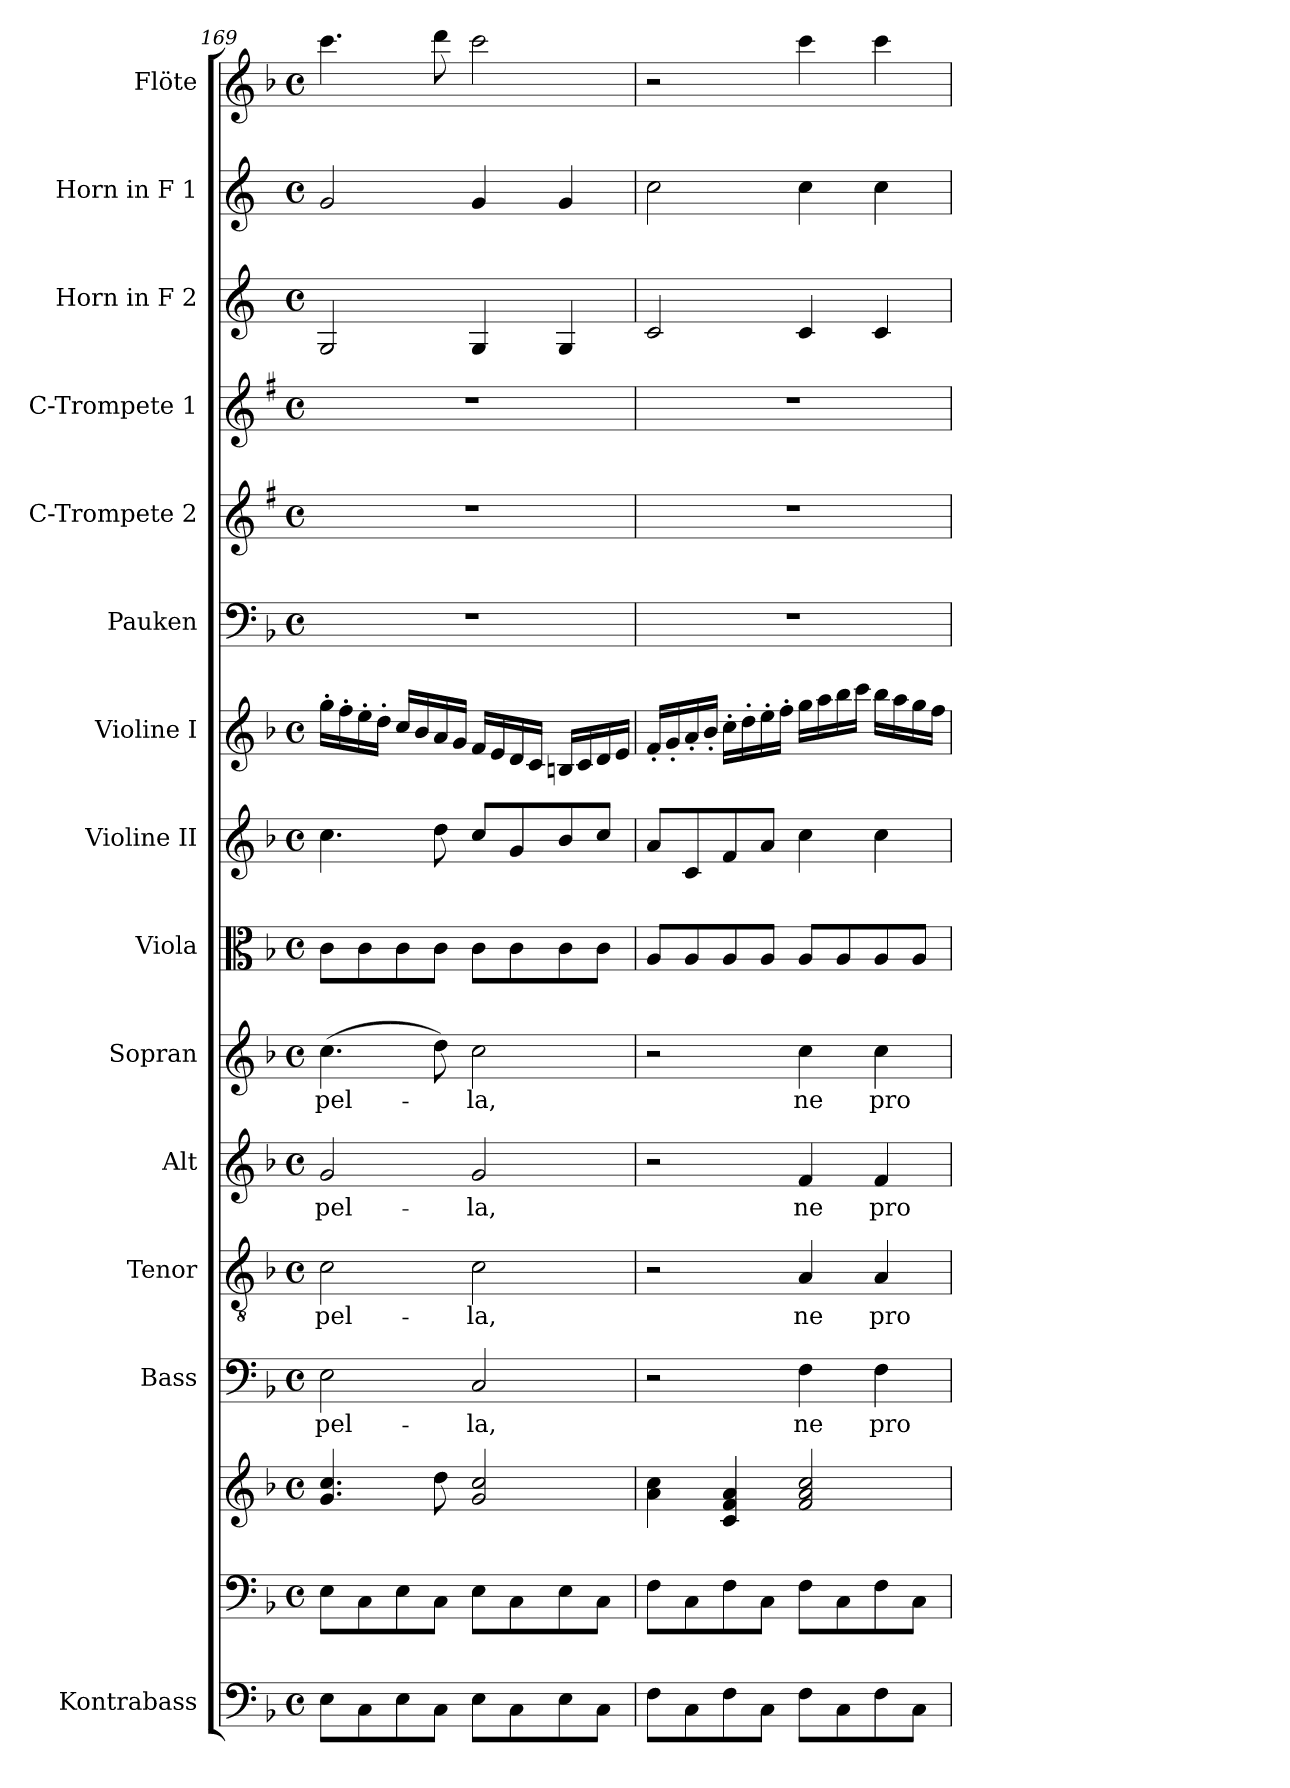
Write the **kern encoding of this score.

**kern	**kern	**kern	**kern	**text	**kern	**text	**kern	**text	**kern	**text	**kern	**kern	**kern	**kern	**kern	**kern	**kern	**kern	**kern
*part15	*part14	*part14	*part13	*part13	*part12	*part12	*part11	*part11	*part10	*part10	*part9	*part8	*part7	*part6	*part5	*part4	*part3	*part2	*part1
*staff16	*staff15	*staff14	*staff13	*staff13	*staff12	*staff12	*staff11	*staff11	*staff10	*staff10	*staff9	*staff8	*staff7	*staff6	*staff5	*staff4	*staff3	*staff2	*staff1
*I"Kontrabass	*	*	*I"Bass	*	*I"Tenor	*	*I"Alt	*	*I"Sopran	*	*I"Viola	*I"Violine II	*I"Violine I	*I"Pauken	*I"C-Trompete 2	*I"C-Trompete 1	*I"Horn in F 2	*I"Horn in F 1	*I"Flöte
*I'Kb.	*	*	*I'B.	*	*I'T.	*	*I'A.	*	*I'S.	*	*I'Vla.	*I'Vl. II	*I'Vl. I	*I'Pk.	*I'C Trp. 2	*I'C Trp. 1	*	*	*I'Fl.
*clefF4	*clefF4	*clefG2	*clefF4	*	*clefGv2	*	*clefG2	*	*clefG2	*	*clefC3	*clefG2	*clefG2	*clefF4	*clefG2	*clefG2	*clefG2	*clefG2	*clefG2
*ITrd7c12	*	*	*	*	*	*	*	*	*	*	*	*	*	*	*ITrd1c2	*ITrd1c2	*ITrd4c7	*ITrd4c7	*
*k[b-]	*k[b-]	*k[b-]	*k[b-]	*	*k[b-]	*	*k[b-]	*	*k[b-]	*	*k[b-]	*k[b-]	*k[b-]	*k[b-]	*k[b-]	*k[b-]	*k[b-]	*k[b-]	*k[b-]
*F:	*F:	*F:	*F:	*	*F:	*	*F:	*	*F:	*	*F:	*F:	*F:	*F:	*F:	*F:	*F:	*F:	*F:
*M4/4	*M4/4	*M4/4	*M4/4	*	*M4/4	*	*M4/4	*	*M4/4	*	*M4/4	*M4/4	*M4/4	*M4/4	*M4/4	*M4/4	*M4/4	*M4/4	*M4/4
*met(c)	*met(c)	*met(c)	*met(c)	*	*met(c)	*	*met(c)	*	*met(c)	*	*met(c)	*met(c)	*met(c)	*met(c)	*met(c)	*met(c)	*met(c)	*met(c)	*met(c)
=169	=169	=169	=169	=169	=169	=169	=169	=169	=169	=169	=169	=169	=169	=169	=169	=169	=169	=169	=169
!	!	!	!	!LO:LY:b	!	!LO:LY:b	!	!LO:LY:b	!	!LO:LY:b	!	!	!	!	!	!	!	!	!
8EE\L	8E\L	4.g/ 4.cc/	2E\	-pel-	2c\	-pel-	2g/	-pel-	(>4.cc\	-pel-	8c\L	4.cc\	16gg'>\LL	1r	1r	1r	2C/	2c/	4.ccc\
.	.	.	.	.	.	.	.	.	.	.	.	.	16ff'>\	.	.	.	.	.	.
8CC\	8C\	.	.	.	.	.	.	.	.	.	8c\	.	16ee'>\	.	.	.	.	.	.
.	.	.	.	.	.	.	.	.	.	.	.	.	16dd'>\JJ	.	.	.	.	.	.
8EE\	8E\	.	.	.	.	.	.	.	.	.	8c\	.	16cc/LL	.	.	.	.	.	.
.	.	.	.	.	.	.	.	.	.	.	.	.	16b-/	.	.	.	.	.	.
8CC\J	8C\J	8dd\	.	.	.	.	.	.	8dd\)	.	8c\J	8dd\	16a/	.	.	.	.	.	8ddd\
.	.	.	.	.	.	.	.	.	.	.	.	.	16g/JJ	.	.	.	.	.	.
!	!	!	!	!LO:LY:b	!	!LO:LY:b	!	!LO:LY:b	!	!LO:LY:b	!	!	!	!	!	!	!	!	!
8EE\L	8E\L	2g/ 2cc/	2C/	-la,	2c\	-la,	2g/	-la,	2cc\	-la,	8c\L	8cc/L	16f/LL	.	.	.	4C/	4c/	2ccc\
.	.	.	.	.	.	.	.	.	.	.	.	.	16e/	.	.	.	.	.	.
8CC\	8C\	.	.	.	.	.	.	.	.	.	8c\	8g/	16d/	.	.	.	.	.	.
.	.	.	.	.	.	.	.	.	.	.	.	.	16c/JJ	.	.	.	.	.	.
8EE\	8E\	.	.	.	.	.	.	.	.	.	8c\	8b-/	16Bn/LL	.	.	.	4C/	4c/	.
.	.	.	.	.	.	.	.	.	.	.	.	.	16c/	.	.	.	.	.	.
8CC\J	8C\J	.	.	.	.	.	.	.	.	.	8c\J	8cc/J	16d/	.	.	.	.	.	.
.	.	.	.	.	.	.	.	.	.	.	.	.	16e/JJ	.	.	.	.	.	.
=170	=170	=170	=170	=170	=170	=170	=170	=170	=170	=170	=170	=170	=170	=170	=170	=170	=170	=170	=170
8FF\L	8F\L	4a\ 4cc\	2r	.	2r	.	2r	.	2r	.	8A/L	8a/L	16f'</LL	1r	1r	1r	2F/	2f\	2r
.	.	.	.	.	.	.	.	.	.	.	.	.	16g'</	.	.	.	.	.	.
8CC\	8C\	.	.	.	.	.	.	.	.	.	8A/	8c/	16a'</	.	.	.	.	.	.
.	.	.	.	.	.	.	.	.	.	.	.	.	16b-'</JJ	.	.	.	.	.	.
8FF\	8F\	4c/ 4f/ 4a/	.	.	.	.	.	.	.	.	8A/	8f/	16cc'>\LL	.	.	.	.	.	.
.	.	.	.	.	.	.	.	.	.	.	.	.	16dd'>\	.	.	.	.	.	.
8CC\J	8C\J	.	.	.	.	.	.	.	.	.	8A/J	8a/J	16ee'>\	.	.	.	.	.	.
.	.	.	.	.	.	.	.	.	.	.	.	.	16ff'>\JJ	.	.	.	.	.	.
!	!	!	!	!LO:LY:b	!	!LO:LY:b	!	!LO:LY:b	!	!LO:LY:b	!	!	!	!	!	!	!	!	!
8FF\L	8F\L	2f/ 2a/ 2cc/	4F\	ne	4A/	ne	4f/	ne	4cc\	ne	8A/L	4cc\	16gg\LL	.	.	.	4F/	4f\	4ccc\
.	.	.	.	.	.	.	.	.	.	.	.	.	16aa\	.	.	.	.	.	.
8CC\	8C\	.	.	.	.	.	.	.	.	.	8A/	.	16bb-\	.	.	.	.	.	.
.	.	.	.	.	.	.	.	.	.	.	.	.	16ccc\JJ	.	.	.	.	.	.
!	!	!	!	!LO:LY:b	!	!LO:LY:b	!	!LO:LY:b	!	!LO:LY:b	!	!	!	!	!	!	!	!	!
8FF\	8F\	.	4F\	pro-	4A/	pro-	4f/	pro-	4cc\	pro-	8A/	4cc\	16bb-\LL	.	.	.	4F/	4f\	4ccc\
.	.	.	.	.	.	.	.	.	.	.	.	.	16aa\	.	.	.	.	.	.
8CC\J	8C\J	.	.	.	.	.	.	.	.	.	8A/J	.	16gg\	.	.	.	.	.	.
.	.	.	.	.	.	.	.	.	.	.	.	.	16ff\JJ	.	.	.	.	.	.
=	=	=	=	=	=	=	=	=	=	=	=	=	=	=	=	=	=	=	=
*-	*-	*-	*-	*-	*-	*-	*-	*-	*-	*-	*-	*-	*-	*-	*-	*-	*-	*-	*-
